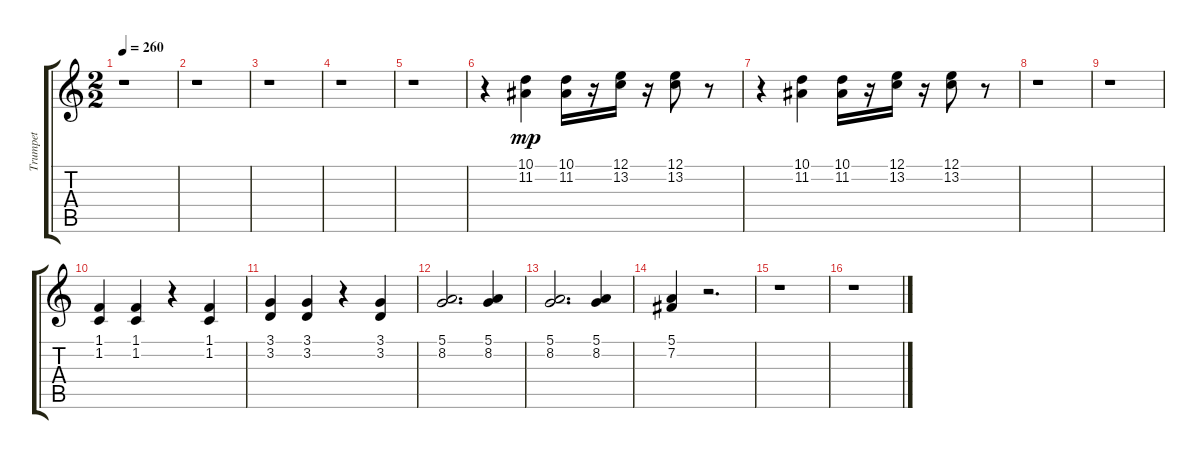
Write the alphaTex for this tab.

\track ("Trumpet" "Trumpet") {instrument trumpet}
\staff {score tabs}
\tuning (E4 B3 G3 D3 A2 E2) {hide}
\ts (2 2)
\tempo 260
\clef g2
\ks c
r.1{dy mp} |
r.1 |
r.1 |
r.1 |
r.1 |
r.4 (10.1 11.2).4 (10.1 11.2).16 r.16 (12.1 13.2).16 r.16 (12.1 13.2).8 r.8 |
r.4 (10.1 11.2).4 (10.1 11.2).16 r.16 (12.1 13.2).16 r.16 (12.1 13.2).8 r.8 |
r.1 |
r.1 |
(1.1 1.2).4 (1.1 1.2).4 r.4 (1.1 1.2).4 |
(3.1 3.2).4 (3.1 3.2).4 r.4 (3.1 3.2).4 |
(5.1 8.2).2{d} (5.1 8.2).4 |
(5.1 8.2).2{d} (5.1 8.2).4 |
(5.1 7.2).4 r.2{d} |
r.1 |
r.1
